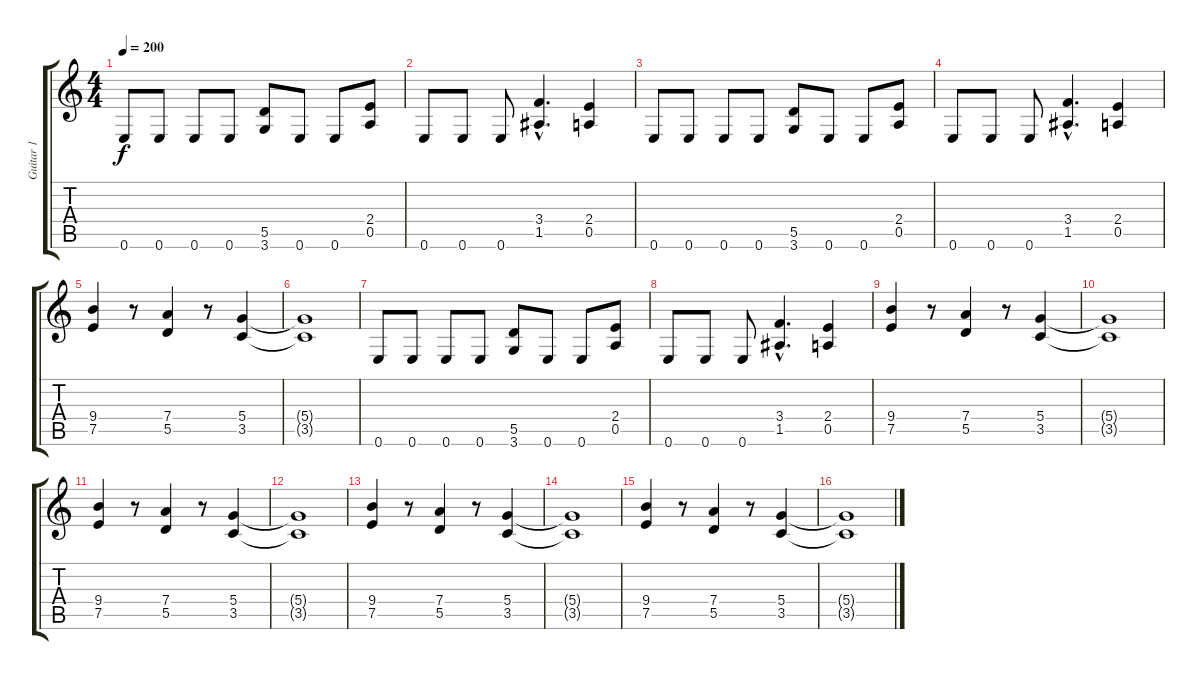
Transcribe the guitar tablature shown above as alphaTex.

\track ("Guitar 1" "Guitar 1") {instrument overdrivenguitar}
\staff {score tabs}
\tuning (E4 B3 G3 D3 A2 E2) {hide}
\ts (4 4)
\tempo 200
\clef g2
\ks c
0.6.8{dy f} 0.6.8 0.6.8 0.6.8 (5.5 3.6).8 0.6.8 0.6.8 (2.4 0.5).8 |
0.6.8 0.6.8 0.6.8 (3.4{hac} 1.5{hac}).4{d} (2.4 0.5).4 |
0.6.8 0.6.8 0.6.8 0.6.8 (5.5 3.6).8 0.6.8 0.6.8 (2.4 0.5).8 |
0.6.8 0.6.8 0.6.8 (3.4{hac} 1.5{hac}).4{d} (2.4 0.5).4 |
(9.4 7.5).4 r.8 (7.4 5.5).4 r.8 (5.4 3.5).4 |
(5.4{t} 3.5{t}).1 |
0.6.8 0.6.8 0.6.8 0.6.8 (5.5 3.6).8 0.6.8 0.6.8 (2.4 0.5).8 |
0.6.8 0.6.8 0.6.8 (3.4{hac} 1.5{hac}).4{d} (2.4 0.5).4 |
(9.4 7.5).4 r.8 (7.4 5.5).4 r.8 (5.4 3.5).4 |
(5.4{t} 3.5{t}).1 |
(9.4 7.5).4 r.8 (7.4 5.5).4 r.8 (5.4 3.5).4 |
(5.4{t} 3.5{t}).1 |
(9.4 7.5).4 r.8 (7.4 5.5).4 r.8 (5.4 3.5).4 |
(5.4{t} 3.5{t}).1 |
(9.4 7.5).4 r.8 (7.4 5.5).4 r.8 (5.4 3.5).4 |
(5.4{t} 3.5{t}).1
